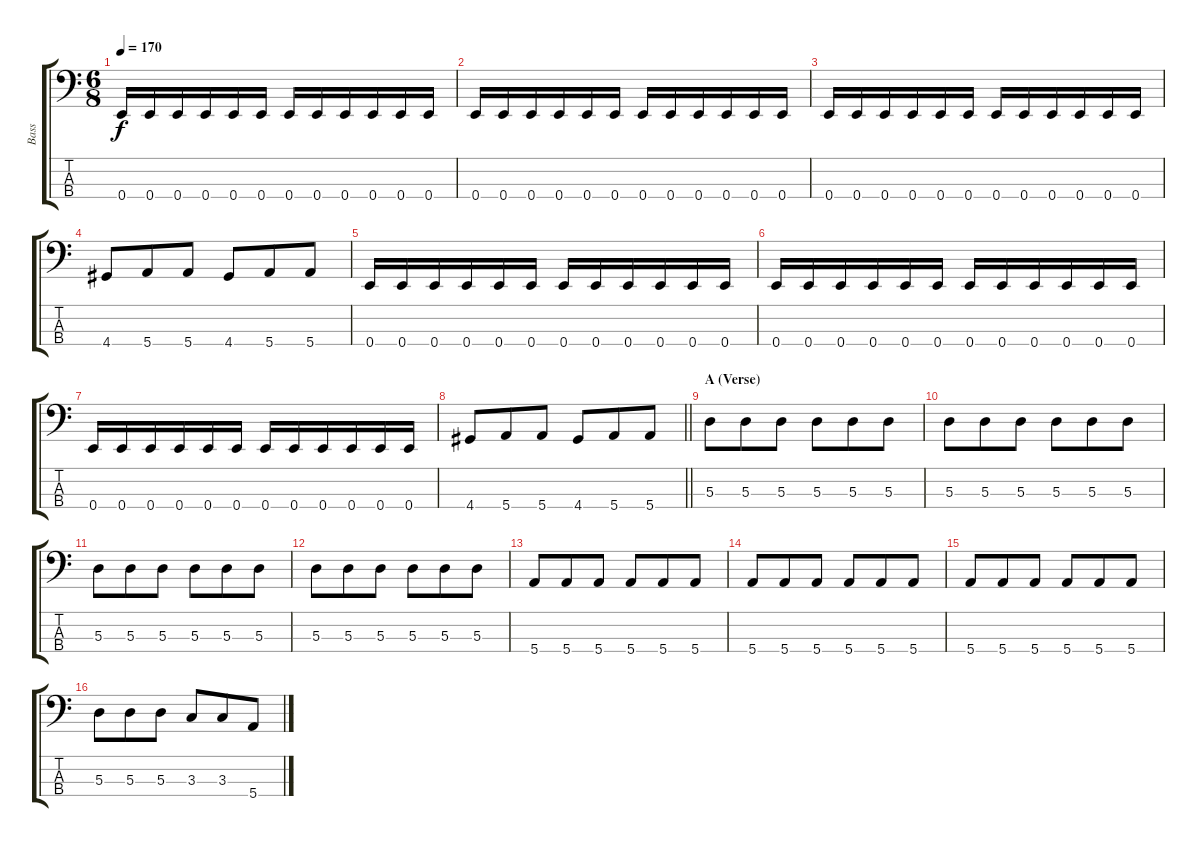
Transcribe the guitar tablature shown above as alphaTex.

\track ("Bass" "Bass") {instrument electricbasspick}
\staff {score tabs}
\tuning (G2 D2 A1 E1) {hide}
\ts (6 8)
\tempo 170
\clef f4
\ks c
0.4.16{dy f} 0.4.16 0.4.16 0.4.16 0.4.16 0.4.16 0.4.16 0.4.16 0.4.16 0.4.16 0.4.16 0.4.16 |
0.4.16 0.4.16 0.4.16 0.4.16 0.4.16 0.4.16 0.4.16 0.4.16 0.4.16 0.4.16 0.4.16 0.4.16 |
0.4.16 0.4.16 0.4.16 0.4.16 0.4.16 0.4.16 0.4.16 0.4.16 0.4.16 0.4.16 0.4.16 0.4.16 |
4.4.8 5.4.8 5.4.8 4.4.8 5.4.8 5.4.8 |
0.4.16 0.4.16 0.4.16 0.4.16 0.4.16 0.4.16 0.4.16 0.4.16 0.4.16 0.4.16 0.4.16 0.4.16 |
0.4.16 0.4.16 0.4.16 0.4.16 0.4.16 0.4.16 0.4.16 0.4.16 0.4.16 0.4.16 0.4.16 0.4.16 |
0.4.16 0.4.16 0.4.16 0.4.16 0.4.16 0.4.16 0.4.16 0.4.16 0.4.16 0.4.16 0.4.16 0.4.16 |
\barLineRight lightlight
4.4.8 5.4.8 5.4.8 4.4.8 5.4.8 5.4.8 |
\section ("" "A (Verse)")
5.3.8 5.3.8 5.3.8 5.3.8 5.3.8 5.3.8 |
5.3.8 5.3.8 5.3.8 5.3.8 5.3.8 5.3.8 |
5.3.8 5.3.8 5.3.8 5.3.8 5.3.8 5.3.8 |
5.3.8 5.3.8 5.3.8 5.3.8 5.3.8 5.3.8 |
5.4.8 5.4.8 5.4.8 5.4.8 5.4.8 5.4.8 |
5.4.8 5.4.8 5.4.8 5.4.8 5.4.8 5.4.8 |
5.4.8 5.4.8 5.4.8 5.4.8 5.4.8 5.4.8 |
5.3.8 5.3.8 5.3.8 3.3.8 3.3.8 5.4.8
